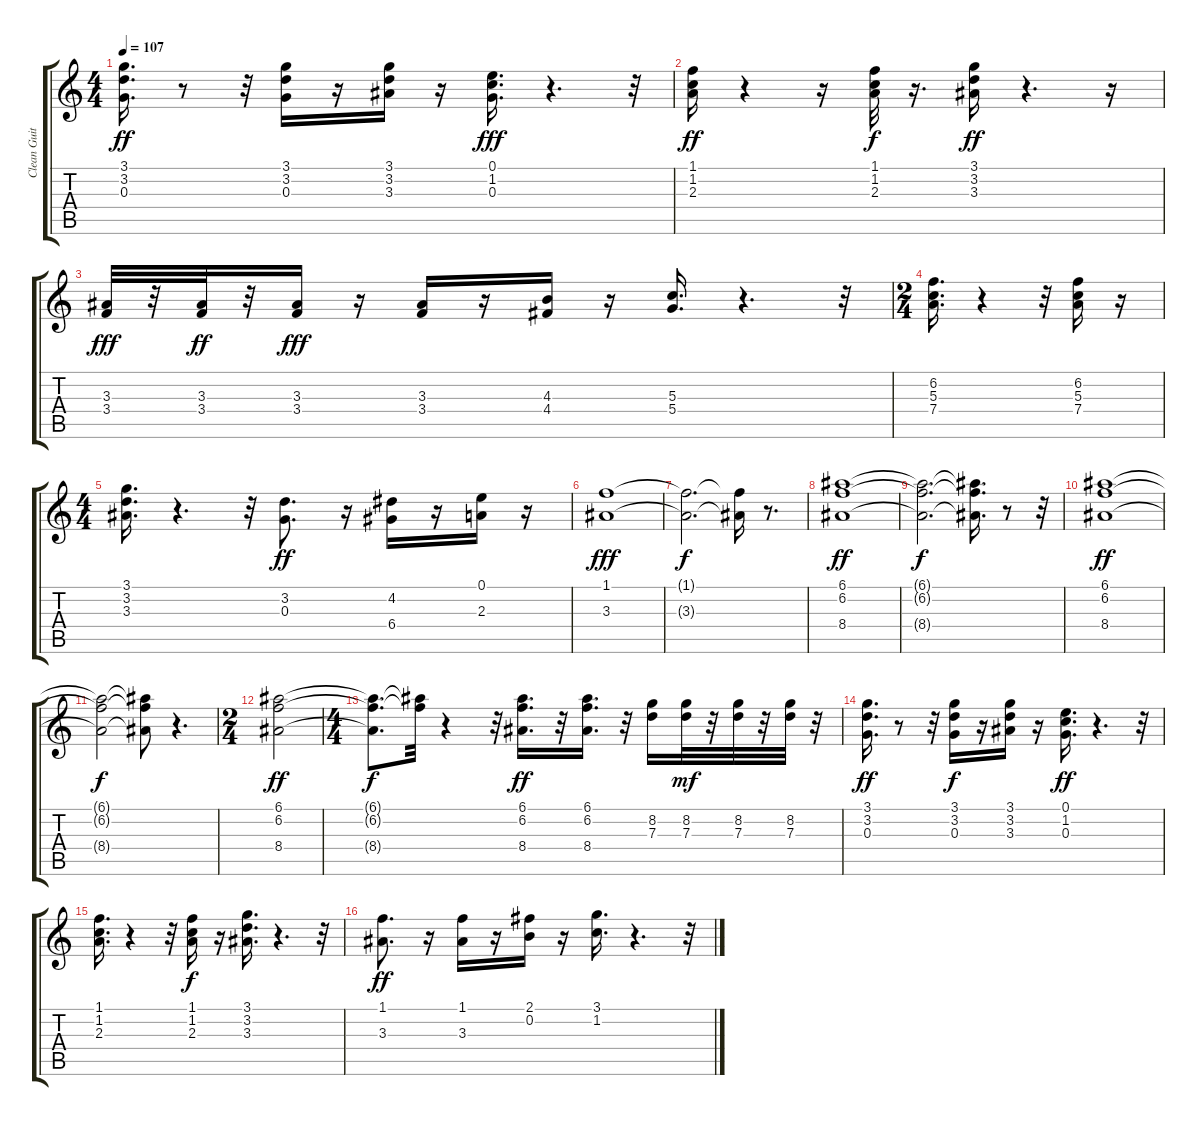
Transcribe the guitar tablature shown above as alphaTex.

\track ("Clean Guit" "Clean Guit") {instrument electricguitarclean}
\staff {score tabs}
\tuning (E4 B3 G3 D3 A2 E2) {hide}
\ts (4 4)
\tempo 107
\clef g2
\ks c
(3.1 3.2 0.3).16{d dy ff} r.8 r.32 (3.1 3.2 0.3).16 r.16 (3.1 3.2 3.3).16 r.16 (0.1 1.2 0.3).16{d dy fff} r.4{d} r.32 |
(1.1 1.2 2.3).16{dy ff} r.4 r.16 (1.1 1.2 2.3).32{dy f} r.16{d} (3.1 3.2 3.3).16{dy ff} r.4{d} r.16 |
(3.3 3.4).32{dy fff} r.32 (3.3 3.4).32{dy ff} r.32 (3.3 3.4).16{dy fff} r.16 (3.3 3.4).16 r.16 (4.3 4.4).16 r.16 (5.3 5.4).16{d} r.4{d} r.32 |
\ts (2 4)
(6.2 5.3 7.4).16{d} r.4 r.32 (6.2 5.3 7.4).16 r.16 |
\ts (4 4)
(3.1 3.2 3.3).16{d} r.4{d} r.32 (3.2 0.3).8{d dy ff} r.16 (4.2 6.4).16 r.16 (0.1 2.3).16 r.16 |
(1.1 3.3).1{dy fff} |
(1.1{t} 3.3{t}).2{d dy f} (1.1{t} 3.3{t}).16 r.8{d} |
(6.1 6.2 8.4).1{dy ff} |
(6.1{t} 6.2{t} 8.4{t}).2{d dy f} (6.1{t} 6.2{t} 8.4{t}).16{d} r.8 r.32 |
(6.1 6.2 8.4).1{dy ff} |
(6.1{t} 6.2{t} 8.4{t}).2{dy f} (6.1{t} 6.2{t} 8.4{t}).8 r.4{d} |
\ts (2 4)
(6.1 6.2 8.4).2{dy ff} |
\ts (4 4)
(6.1{t} 6.2{t} 8.4{t}).8{d dy f} (6.1{t} 6.2{t}).32 r.4 r.32 (6.1 6.2 8.4).16{d dy ff} r.32 (6.1 6.2 8.4).16{d} r.32 (8.2 7.3).16 (8.2 7.3).32{dy mf} r.32 (8.2 7.3).32 r.32 (8.2 7.3).32 r.32 |
(3.1 3.2 0.3).16{d dy ff} r.8 r.32 (3.1 3.2 0.3).16{dy f} r.16 (3.1 3.2 3.3).16 r.16 (0.1 1.2 0.3).16{d dy ff} r.4{d} r.32 |
(1.1 1.2 2.3).16{d} r.4 r.32 (1.1 1.2 2.3).16{dy f} r.16 (3.1 3.2 3.3).16{d} r.4{d} r.32 |
(1.1 3.3).8{d dy ff} r.16 (1.1 3.3).16 r.16 (2.1 0.2).16 r.16 (3.1 1.2).16{d} r.4{d} r.32
